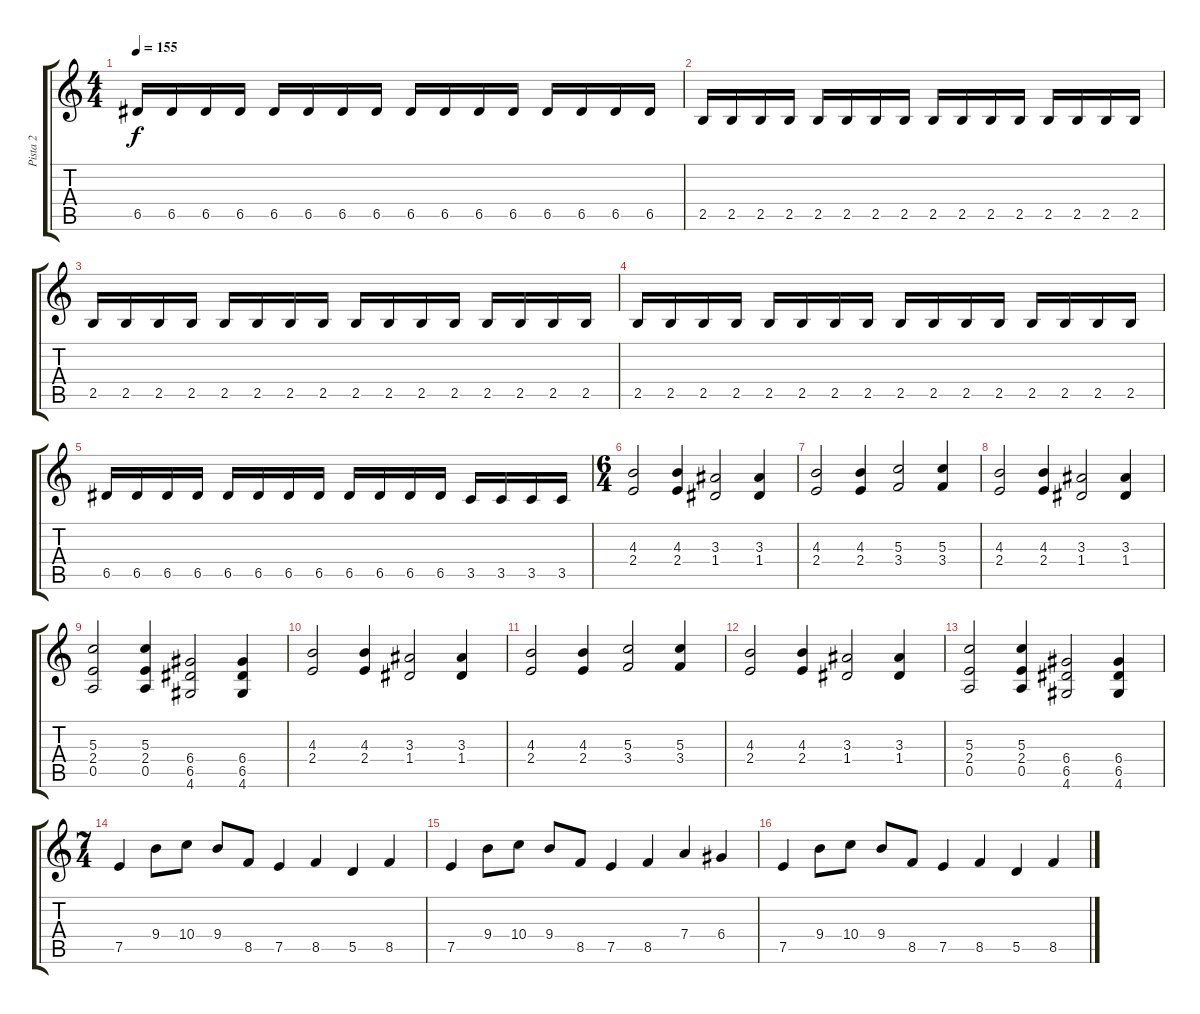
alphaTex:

\track ("Pista 2" "Pista 2") {instrument distortionguitar}
\staff {score tabs}
\tuning (E4 B3 G3 D3 A2 E2) {hide}
\ts (4 4)
\tempo 155
\clef g2
\ks c
6.5.16{dy f} 6.5.16 6.5.16 6.5.16 6.5.16 6.5.16 6.5.16 6.5.16 6.5.16 6.5.16 6.5.16 6.5.16 6.5.16 6.5.16 6.5.16 6.5.16 |
2.5.16 2.5.16 2.5.16 2.5.16 2.5.16 2.5.16 2.5.16 2.5.16 2.5.16 2.5.16 2.5.16 2.5.16 2.5.16 2.5.16 2.5.16 2.5.16 |
2.5.16 2.5.16 2.5.16 2.5.16 2.5.16 2.5.16 2.5.16 2.5.16 2.5.16 2.5.16 2.5.16 2.5.16 2.5.16 2.5.16 2.5.16 2.5.16 |
2.5.16 2.5.16 2.5.16 2.5.16 2.5.16 2.5.16 2.5.16 2.5.16 2.5.16 2.5.16 2.5.16 2.5.16 2.5.16 2.5.16 2.5.16 2.5.16 |
6.5.16 6.5.16 6.5.16 6.5.16 6.5.16 6.5.16 6.5.16 6.5.16 6.5.16 6.5.16 6.5.16 6.5.16 3.5.16 3.5.16 3.5.16 3.5.16 |
\ts (6 4)
(4.3 2.4).2 (4.3 2.4).4 (3.3 1.4).2 (3.3 1.4).4 |
(4.3 2.4).2 (4.3 2.4).4 (5.3 3.4).2 (5.3 3.4).4 |
(4.3 2.4).2 (4.3 2.4).4 (3.3 1.4).2 (3.3 1.4).4 |
(5.3 2.4 0.5).2 (5.3 2.4 0.5).4 (6.4 6.5 4.6).2 (6.4 6.5 4.6).4 |
(4.3 2.4).2 (4.3 2.4).4 (3.3 1.4).2 (3.3 1.4).4 |
(4.3 2.4).2 (4.3 2.4).4 (5.3 3.4).2 (5.3 3.4).4 |
(4.3 2.4).2 (4.3 2.4).4 (3.3 1.4).2 (3.3 1.4).4 |
(5.3 2.4 0.5).2 (5.3 2.4 0.5).4 (6.4 6.5 4.6).2 (6.4 6.5 4.6).4 |
\ts (7 4)
7.5.4 9.4.8 10.4.8 9.4.8 8.5.8 7.5.4 8.5.4 5.5.4 8.5.4 |
7.5.4 9.4.8 10.4.8 9.4.8 8.5.8 7.5.4 8.5.4 7.4.4 6.4.4 |
7.5.4 9.4.8 10.4.8 9.4.8 8.5.8 7.5.4 8.5.4 5.5.4 8.5.4
